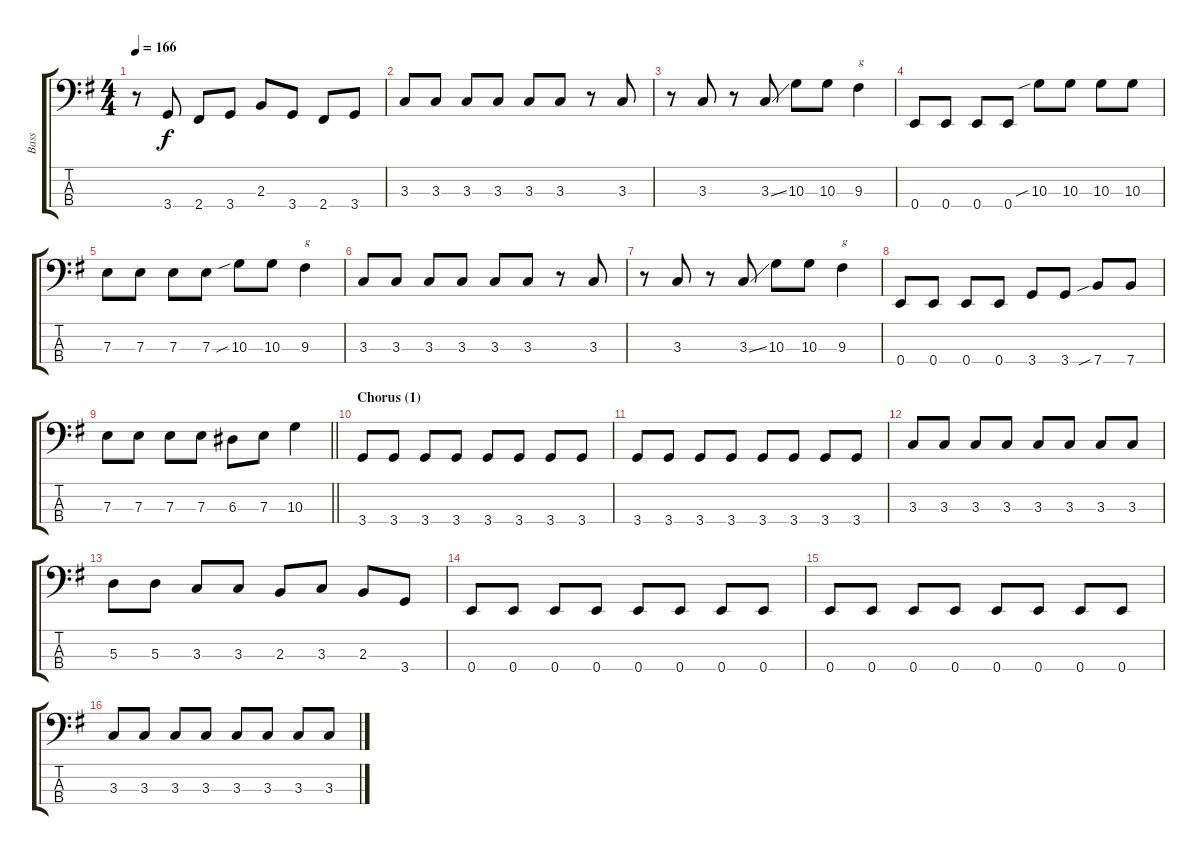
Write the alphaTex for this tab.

\track ("Bass" "Bass") {instrument electricbasspick}
\staff {score tabs}
\tuning (G2 D2 A1 E1) {hide}
\ts (4 4)
\tempo 166
\clef f4
\ks g
r.8{dy f} 3.4.8 2.4.8 3.4.8 2.3.8 3.4.8 2.4.8 3.4.8 |
3.3.8 3.3.8 3.3.8 3.3.8 3.3.8 3.3.8 r.8 3.3.8 |
r.8 3.3.8 r.8 3.3{ss}.8 10.3.8 10.3.8 9.3.4{txt "g"} |
0.4.8 0.4.8 0.4.8 0.4.8 10.3{sib}.8 10.3.8 10.3.8 10.3.8 |
7.3.8 7.3.8 7.3.8 7.3.8 10.3{sib}.8 10.3.8 9.3.4{txt "g"} |
3.3.8 3.3.8 3.3.8 3.3.8 3.3.8 3.3.8 r.8 3.3.8 |
r.8 3.3.8 r.8 3.3{ss}.8 10.3.8 10.3.8 9.3.4{txt "g"} |
0.4.8 0.4.8 0.4.8 0.4.8 3.4.8 3.4.8 7.4{sib}.8 7.4.8 |
\barLineRight lightlight
7.3.8 7.3.8 7.3.8 7.3.8 6.3.8 7.3.8 10.3.4 |
\section ("" "Chorus (1)")
3.4.8 3.4.8 3.4.8 3.4.8 3.4.8 3.4.8 3.4.8 3.4.8 |
3.4.8 3.4.8 3.4.8 3.4.8 3.4.8 3.4.8 3.4.8 3.4.8 |
3.3.8 3.3.8 3.3.8 3.3.8 3.3.8 3.3.8 3.3.8 3.3.8 |
5.3.8 5.3.8 3.3.8 3.3.8 2.3.8 3.3.8 2.3.8 3.4.8 |
0.4.8 0.4.8 0.4.8 0.4.8 0.4.8 0.4.8 0.4.8 0.4.8 |
0.4.8 0.4.8 0.4.8 0.4.8 0.4.8 0.4.8 0.4.8 0.4.8 |
3.3.8 3.3.8 3.3.8 3.3.8 3.3.8 3.3.8 3.3.8 3.3.8
